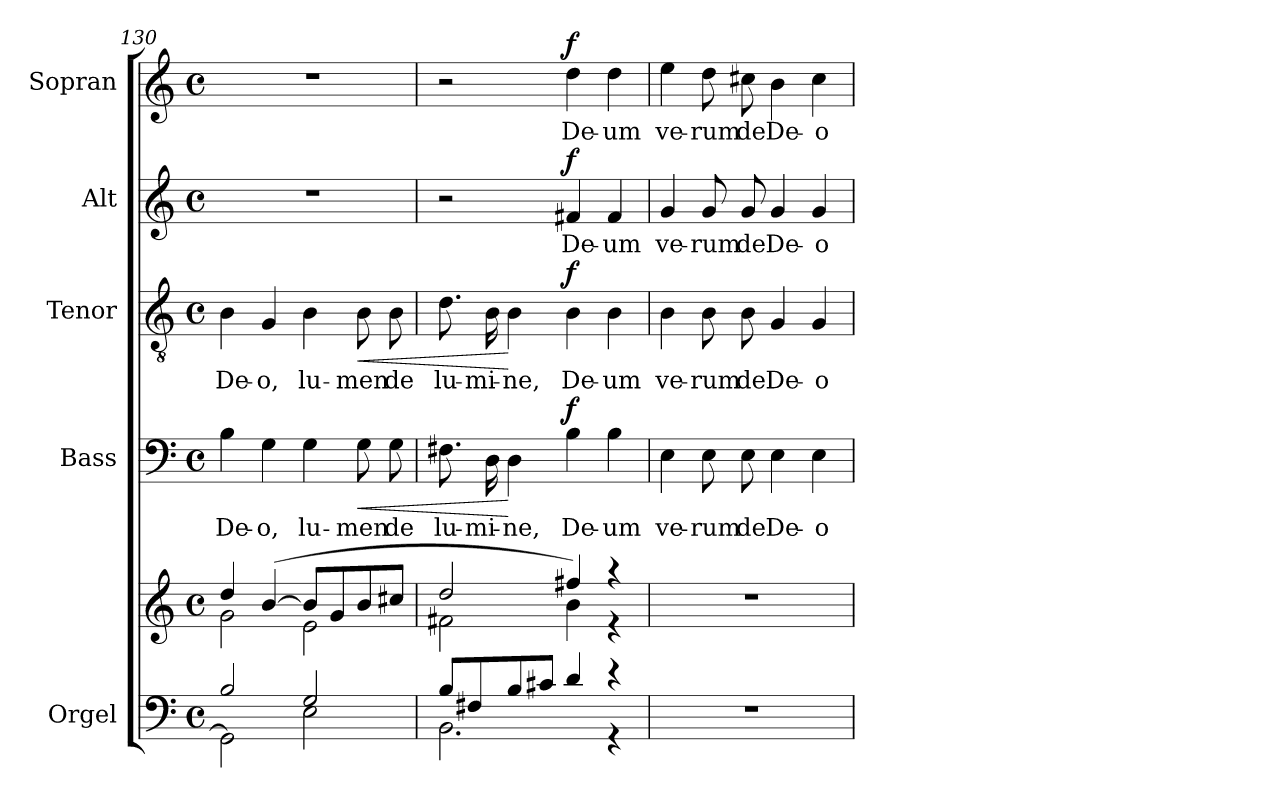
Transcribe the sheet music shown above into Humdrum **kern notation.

**kern	**kern	**kern	**text	**dynam	**kern	**text	**dynam	**kern	**text	**dynam	**kern	**text	**dynam
*part5	*part5	*part4	*part4	*part4	*part3	*part3	*part3	*part2	*part2	*part2	*part1	*part1	*part1
*staff6	*staff5	*staff4	*staff4	*staff4	*staff3	*staff3	*staff3	*staff2	*staff2	*staff2	*staff1	*staff1	*staff1
*I"Orgel	*	*I"Bass	*	*	*I"Tenor	*	*	*I"Alt	*	*	*I"Sopran	*	*
*I'Org.	*	*I'B.	*	*	*I'T.	*	*	*I'A.	*	*	*I'S.	*	*
!!LO:PB:g=z
*clefF4	*clefG2	*clefF4	*	*	*clefGv2	*	*	*clefG2	*	*	*clefG2	*	*
*k[]	*k[]	*k[]	*	*	*k[]	*	*	*k[]	*	*	*k[]	*	*
*C:	*C:	*C:	*	*	*C:	*	*	*C:	*	*	*C:	*	*
*M4/4	*M4/4	*M4/4	*	*	*M4/4	*	*	*M4/4	*	*	*M4/4	*	*
*met(c)	*met(c)	*met(c)	*	*	*met(c)	*	*	*met(c)	*	*	*met(c)	*	*
=130	=130	=130	=130	=130	=130	=130	=130	=130	=130	=130	=130	=130	=130
*^	*^	*	*	*	*	*	*	*	*	*	*	*	*
!	!	!	!	!	!LO:LY:b	!	!	!LO:LY:b	!	!	!	!	!	!	!
2B/	2GG\]	4dd/	2g\	4B\	De-	.	4B\	De-	.	1r	.	.	1r	.	.
!	!	!	!	!	!LO:LY:b	!	!	!LO:LY:b	!	!	!	!	!	!	!
.	.	([>4b/	.	4G\	-o,	.	4G/	-o,	.	.	.	.	.	.	.
!	!	!	!	!	!LO:LY:b	!	!	!LO:LY:b	!	!	!	!	!	!	!
2G/	2E\	8b/L]	2e\	4G\	lu-	.	4B\	lu-	.	.	.	.	.	.	.
.	.	8g/	.	.	.	.	.	.	.	.	.	.	.	.	.
!	!	!	!	!	!LO:LY:b	!LO:HP:b	!	!LO:LY:b	!LO:HP:b	!	!	!	!	!	!
.	.	8b/	.	8G\	-men	<	8B\	-men	<	.	.	.	.	.	.
!	!	!	!	!	!LO:LY:b	!	!	!LO:LY:b	!	!	!	!	!	!	!
.	.	8cc#X/J	.	8G\	de	.	8B\	de	.	.	.	.	.	.	.
=131	=131	=131	=131	=131	=131	=131	=131	=131	=131	=131	=131	=131	=131	=131	=131
!	!	!	!	!	!LO:LY:b	!	!	!LO:LY:b	!	!	!	!	!	!	!
8B/L	2.BB\	2dd/	2f#X\	8.F#X\	lu-	.	8.d\	lu-	.	2r	.	.	2r	.	.
8F#X/	.	.	.	.	.	.	.	.	.	.	.	.	.	.	.
!	!	!	!	!	!LO:LY:b	!	!	!LO:LY:b	!	!	!	!	!	!	!
.	.	.	.	16D\	-mi-	.	16B\	-mi-	.	.	.	.	.	.	.
!	!	!	!	!	!LO:LY:b	!	!	!LO:LY:b	!	!	!	!	!	!	!
8B/	.	.	.	4D\	-ne,	[	4B\	-ne,	[	.	.	.	.	.	.
8c#X/J	.	.	.	.	.	.	.	.	.	.	.	.	.	.	.
!	!	!	!	!	!LO:LY:b	!LO:DY:a	!	!LO:LY:b	!LO:DY:a	!	!LO:LY:b	!LO:DY:a	!	!LO:LY:b	!LO:DY:a
4d/	.	4ff#X/)	4b\	4B\	De-	f	4B\	De-	f	4f#X/	De-	f	4dd\	De-	f
!	!	!	!	!	!LO:LY:b	!	!	!LO:LY:b	!	!	!LO:LY:b	!	!	!LO:LY:b	!
4r	4r	4r	4r	4B\	-um	.	4B\	-um	.	4f#/	-um	.	4dd\	-um	.
=132	=132	=132	=132	=132	=132	=132	=132	=132	=132	=132	=132	=132	=132	=132	=132
!	!	!	!	!	!LO:LY:b	!	!	!LO:LY:b	!	!	!LO:LY:b	!	!	!LO:LY:b	!
*v	*v	*	*	*	*	*	*	*	*	*	*	*	*	*	*
*	*v	*v	*	*	*	*	*	*	*	*	*	*	*	*
1r	1r	4E\	ve-	.	4B\	ve-	.	4g/	ve-	.	4ee\	ve-	.
!	!	!	!LO:LY:b	!	!	!LO:LY:b	!	!	!LO:LY:b	!	!	!LO:LY:b	!
.	.	8E\	-rum	.	8B\	-rum	.	8g/	-rum	.	8dd\	-rum	.
!	!	!	!LO:LY:b	!	!	!LO:LY:b	!	!	!LO:LY:b	!	!	!LO:LY:b	!
.	.	8E\	de	.	8B\	de	.	8g/	de	.	8cc#X\	de	.
!	!	!	!LO:LY:b	!	!	!LO:LY:b	!	!	!LO:LY:b	!	!	!LO:LY:b	!
.	.	4E\	De-	.	4G/	De-	.	4g/	De-	.	4b\	De-	.
!	!	!	!LO:LY:b	!	!	!LO:LY:b	!	!	!LO:LY:b	!	!	!LO:LY:b	!
.	.	4E\	-o	.	4G/	-o	.	4g/	-o	.	4cc#\	-o	.
=	=	=	=	=	=	=	=	=	=	=	=	=	=
*-	*-	*-	*-	*-	*-	*-	*-	*-	*-	*-	*-	*-	*-
